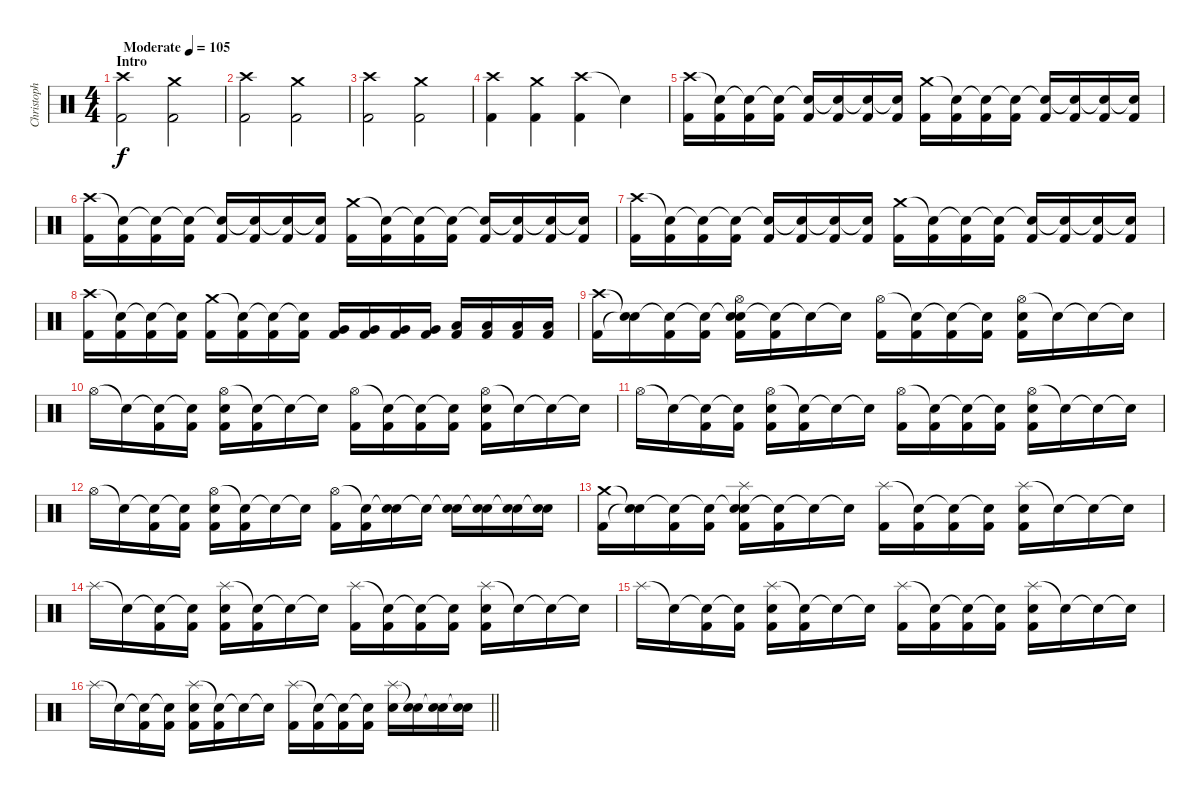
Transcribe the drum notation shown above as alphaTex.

\track ("Christoph" "Christoph") {instrument percussion}
\staff {score}
\articulation defaults
\ts (4 4)
\section ("" "Intro")
\tempo (105 "Moderate")
\clef neutral
\ks c
("Crash high (hit)" "Kick (hit) 2").2{dy f} ("Crash medium (hit)" "Kick (hit) 2").2 |
("Crash high (hit)" "Kick (hit) 2").2 ("Crash medium (hit)" "Kick (hit) 2").2 |
("Crash high (hit)" "Kick (hit) 2").2 ("Crash medium (hit)" "Kick (hit) 2").2 |
("Crash high (hit)" "Kick (hit) 2").4 ("Crash medium (hit)" "Kick (hit) 2").4 ("Crash high (hit)" "Kick (hit) 2").4 "Snare (hit)"{t}.4 |
("Crash high (hit)" "Kick (hit) 2").16 ("Snare (hit)"{t} "Kick (hit) 2").16 ("Snare (hit)"{t} "Kick (hit) 2").16 ("Snare (hit)"{t} "Kick (hit) 2").16 ("Snare (hit)"{t} "Kick (hit) 2").16 ("Snare (hit)"{t} "Kick (hit) 2").16 ("Snare (hit)"{t} "Kick (hit) 2").16 ("Snare (hit)"{t} "Kick (hit) 2").16 ("Crash medium (hit)" "Kick (hit) 2").16 ("Snare (hit)"{t} "Kick (hit) 2").16 ("Snare (hit)"{t} "Kick (hit) 2").16 ("Snare (hit)"{t} "Kick (hit) 2").16 ("Snare (hit)"{t} "Kick (hit) 2").16 ("Snare (hit)"{t} "Kick (hit) 2").16 ("Snare (hit)"{t} "Kick (hit) 2").16 ("Snare (hit)"{t} "Kick (hit) 2").16 |
("Crash high (hit)" "Kick (hit) 2").16 ("Snare (hit)"{t} "Kick (hit) 2").16 ("Snare (hit)"{t} "Kick (hit) 2").16 ("Snare (hit)"{t} "Kick (hit) 2").16 ("Snare (hit)"{t} "Kick (hit) 2").16 ("Snare (hit)"{t} "Kick (hit) 2").16 ("Snare (hit)"{t} "Kick (hit) 2").16 ("Snare (hit)"{t} "Kick (hit) 2").16 ("Crash medium (hit)" "Kick (hit) 2").16 ("Snare (hit)"{t} "Kick (hit) 2").16 ("Snare (hit)"{t} "Kick (hit) 2").16 ("Snare (hit)"{t} "Kick (hit) 2").16 ("Snare (hit)"{t} "Kick (hit) 2").16 ("Snare (hit)"{t} "Kick (hit) 2").16 ("Snare (hit)"{t} "Kick (hit) 2").16 ("Snare (hit)"{t} "Kick (hit) 2").16 |
("Crash high (hit)" "Kick (hit) 2").16 ("Snare (hit)"{t} "Kick (hit) 2").16 ("Snare (hit)"{t} "Kick (hit) 2").16 ("Snare (hit)"{t} "Kick (hit) 2").16 ("Snare (hit)"{t} "Kick (hit) 2").16 ("Snare (hit)"{t} "Kick (hit) 2").16 ("Snare (hit)"{t} "Kick (hit) 2").16 ("Snare (hit)"{t} "Kick (hit) 2").16 ("Crash medium (hit)" "Kick (hit) 2").16 ("Snare (hit)"{t} "Kick (hit) 2").16 ("Snare (hit)"{t} "Kick (hit) 2").16 ("Snare (hit)"{t} "Kick (hit) 2").16 ("Snare (hit)"{t} "Kick (hit) 2").16 ("Snare (hit)"{t} "Kick (hit) 2").16 ("Snare (hit)"{t} "Kick (hit) 2").16 ("Snare (hit)"{t} "Kick (hit) 2").16 |
("Crash high (hit)" "Kick (hit) 2").16 ("Snare (hit)"{t} "Kick (hit) 2").16 ("Snare (hit)"{t} "Kick (hit) 2").16 ("Snare (hit)"{t} "Kick (hit) 2").16 ("Crash medium (hit)" "Kick (hit) 2").16 ("Snare (hit)"{t} "Kick (hit) 2").16 ("Snare (hit)"{t} "Kick (hit) 2").16 ("Snare (hit)"{t} "Kick (hit) 2").16 ("Very Low Tom (hit)" "Kick (hit) 2").16 ("Very Low Tom (hit)" "Kick (hit) 2").16 ("Very Low Tom (hit)" "Kick (hit) 2").16 ("Very Low Tom (hit)" "Kick (hit) 2").16 ("Low Floor Tom (hit)" "Kick (hit) 2").16 ("Low Floor Tom (hit)" "Kick (hit) 2").16 ("Low Floor Tom (hit)" "Kick (hit) 2").16 ("Low Floor Tom (hit)" "Kick (hit) 2").16 |
("Crash high (hit)" "Kick (hit) 2").16 ("Snare (hit)"{t} "Snare (hit)"{t}).16 ("Snare (hit)"{t} "Kick (hit) 2").16 ("Snare (hit)"{t} "Kick (hit) 2").16 ("Snare (hit)"{t} "Hi-Hat (open)" "Snare (hit) 2" "Kick (hit) 2").16 ("Snare (hit)"{t} "Kick (hit) 2").16 "Snare (hit)"{t}.16 "Snare (hit)"{t}.16 ("Hi-Hat (open)" "Kick (hit) 2").16 ("Snare (hit)"{t} "Kick (hit) 2").16 ("Snare (hit)"{t} "Kick (hit) 2").16 ("Snare (hit)"{t} "Kick (hit) 2").16 ("Hi-Hat (open)" "Snare (hit) 2" "Kick (hit) 2").16 "Snare (hit)"{t}.16 "Snare (hit)"{t}.16 "Snare (hit)"{t}.16 |
"Hi-Hat (open)".16 "Snare (hit)"{t}.16 ("Snare (hit)"{t} "Kick (hit) 2").16 ("Snare (hit)"{t} "Kick (hit) 2").16 ("Hi-Hat (open)" "Snare (hit) 2" "Kick (hit) 2").16 ("Snare (hit)"{t} "Kick (hit) 2").16 "Snare (hit)"{t}.16 "Snare (hit)"{t}.16 ("Hi-Hat (open)" "Kick (hit) 2").16 ("Snare (hit)"{t} "Kick (hit) 2").16 ("Snare (hit)"{t} "Kick (hit) 2").16 ("Snare (hit)"{t} "Kick (hit) 2").16 ("Hi-Hat (open)" "Snare (hit) 2" "Kick (hit) 2").16 "Snare (hit)"{t}.16 "Snare (hit)"{t}.16 "Snare (hit)"{t}.16 |
"Hi-Hat (open)".16 "Snare (hit)"{t}.16 ("Snare (hit)"{t} "Kick (hit) 2").16 ("Snare (hit)"{t} "Kick (hit) 2").16 ("Hi-Hat (open)" "Snare (hit) 2" "Kick (hit) 2").16 ("Snare (hit)"{t} "Kick (hit) 2").16 "Snare (hit)"{t}.16 "Snare (hit)"{t}.16 ("Hi-Hat (open)" "Kick (hit) 2").16 ("Snare (hit)"{t} "Kick (hit) 2").16 ("Snare (hit)"{t} "Kick (hit) 2").16 ("Snare (hit)"{t} "Kick (hit) 2").16 ("Hi-Hat (open)" "Snare (hit) 2" "Kick (hit) 2").16 "Snare (hit)"{t}.16 "Snare (hit)"{t}.16 "Snare (hit)"{t}.16 |
"Hi-Hat (open)".16 "Snare (hit)"{t}.16 ("Snare (hit)"{t} "Kick (hit) 2").16 ("Snare (hit)"{t} "Kick (hit) 2").16 ("Hi-Hat (open)" "Snare (hit) 2" "Kick (hit) 2").16 ("Snare (hit)"{t} "Kick (hit) 2").16 "Snare (hit)"{t}.16 "Snare (hit)"{t}.16 ("Hi-Hat (open)" "Kick (hit) 2").16 ("Snare (hit)"{t} "Kick (hit) 2").16 ("Snare (hit)"{t} "Snare (hit) 2").16 "Snare (hit)"{t}.16 ("Snare (hit)"{t} "Snare (hit) 2").16 ("Snare (hit)"{t} "Snare (hit) 2").16 ("Snare (hit)"{t} "Snare (hit) 2").16 ("Snare (hit)"{t} "Snare (hit) 2").16 |
("Crash medium (hit)" "Kick (hit) 2").16 ("Snare (hit)"{t} "Snare (hit)"{t}).16 ("Snare (hit)"{t} "Kick (hit) 2").16 ("Snare (hit)"{t} "Kick (hit) 2").16 ("Snare (hit)"{t} "Splash (hit)" "Snare (hit) 2" "Kick (hit) 2").16 ("Snare (hit)"{t} "Kick (hit) 2").16 "Snare (hit)"{t}.16 "Snare (hit)"{t}.16 ("Splash (hit)" "Kick (hit) 2").16 ("Snare (hit)"{t} "Kick (hit) 2").16 ("Snare (hit)"{t} "Kick (hit) 2").16 ("Snare (hit)"{t} "Kick (hit) 2").16 ("Splash (hit)" "Snare (hit) 2" "Kick (hit) 2").16 "Snare (hit)"{t}.16 "Snare (hit)"{t}.16 "Snare (hit)"{t}.16 |
"Splash (hit)".16 "Snare (hit)"{t}.16 ("Snare (hit)"{t} "Kick (hit) 2").16 ("Snare (hit)"{t} "Kick (hit) 2").16 ("Splash (hit)" "Snare (hit) 2" "Kick (hit) 2").16 ("Snare (hit)"{t} "Kick (hit) 2").16 "Snare (hit)"{t}.16 "Snare (hit)"{t}.16 ("Splash (hit)" "Kick (hit) 2").16 ("Snare (hit)"{t} "Kick (hit) 2").16 ("Snare (hit)"{t} "Kick (hit) 2").16 ("Snare (hit)"{t} "Kick (hit) 2").16 ("Splash (hit)" "Snare (hit) 2" "Kick (hit) 2").16 "Snare (hit)"{t}.16 "Snare (hit)"{t}.16 "Snare (hit)"{t}.16 |
"Splash (hit)".16 "Snare (hit)"{t}.16 ("Snare (hit)"{t} "Kick (hit) 2").16 ("Snare (hit)"{t} "Kick (hit) 2").16 ("Splash (hit)" "Snare (hit) 2" "Kick (hit) 2").16 ("Snare (hit)"{t} "Kick (hit) 2").16 "Snare (hit)"{t}.16 "Snare (hit)"{t}.16 ("Splash (hit)" "Kick (hit) 2").16 ("Snare (hit)"{t} "Kick (hit) 2").16 ("Snare (hit)"{t} "Kick (hit) 2").16 ("Snare (hit)"{t} "Kick (hit) 2").16 ("Splash (hit)" "Snare (hit) 2" "Kick (hit) 2").16 "Snare (hit)"{t}.16 "Snare (hit)"{t}.16 "Snare (hit)"{t}.16 |
\barLineRight lightlight "Splash (hit)".16 "Snare (hit)"{t}.16
("Snare (hit)"{t} "Kick (hit) 2").16 ("Snare (hit)"{t} "Kick (hit) 2").16 ("Splash (hit)" "Snare (hit) 2" "Kick (hit) 2").16 ("Snare (hit)"{t} "Kick (hit) 2").16 "Snare (hit)"{t}.16 "Snare (hit)"{t}.16 ("Splash (hit)" "Kick (hit) 2").16 ("Snare (hit)"{t} "Kick (hit) 2").16 ("Snare (hit)"{t} "Kick (hit) 2").16 ("Snare (hit)"{t} "Kick (hit) 2").16 ("Splash (hit)" "Snare (hit) 2").16 ("Snare (hit)"{t} "Snare (hit) 2").16 ("Snare (hit)"{t} "Snare (hit) 2").16 ("Snare (hit)"{t} "Snare (hit) 2").16
